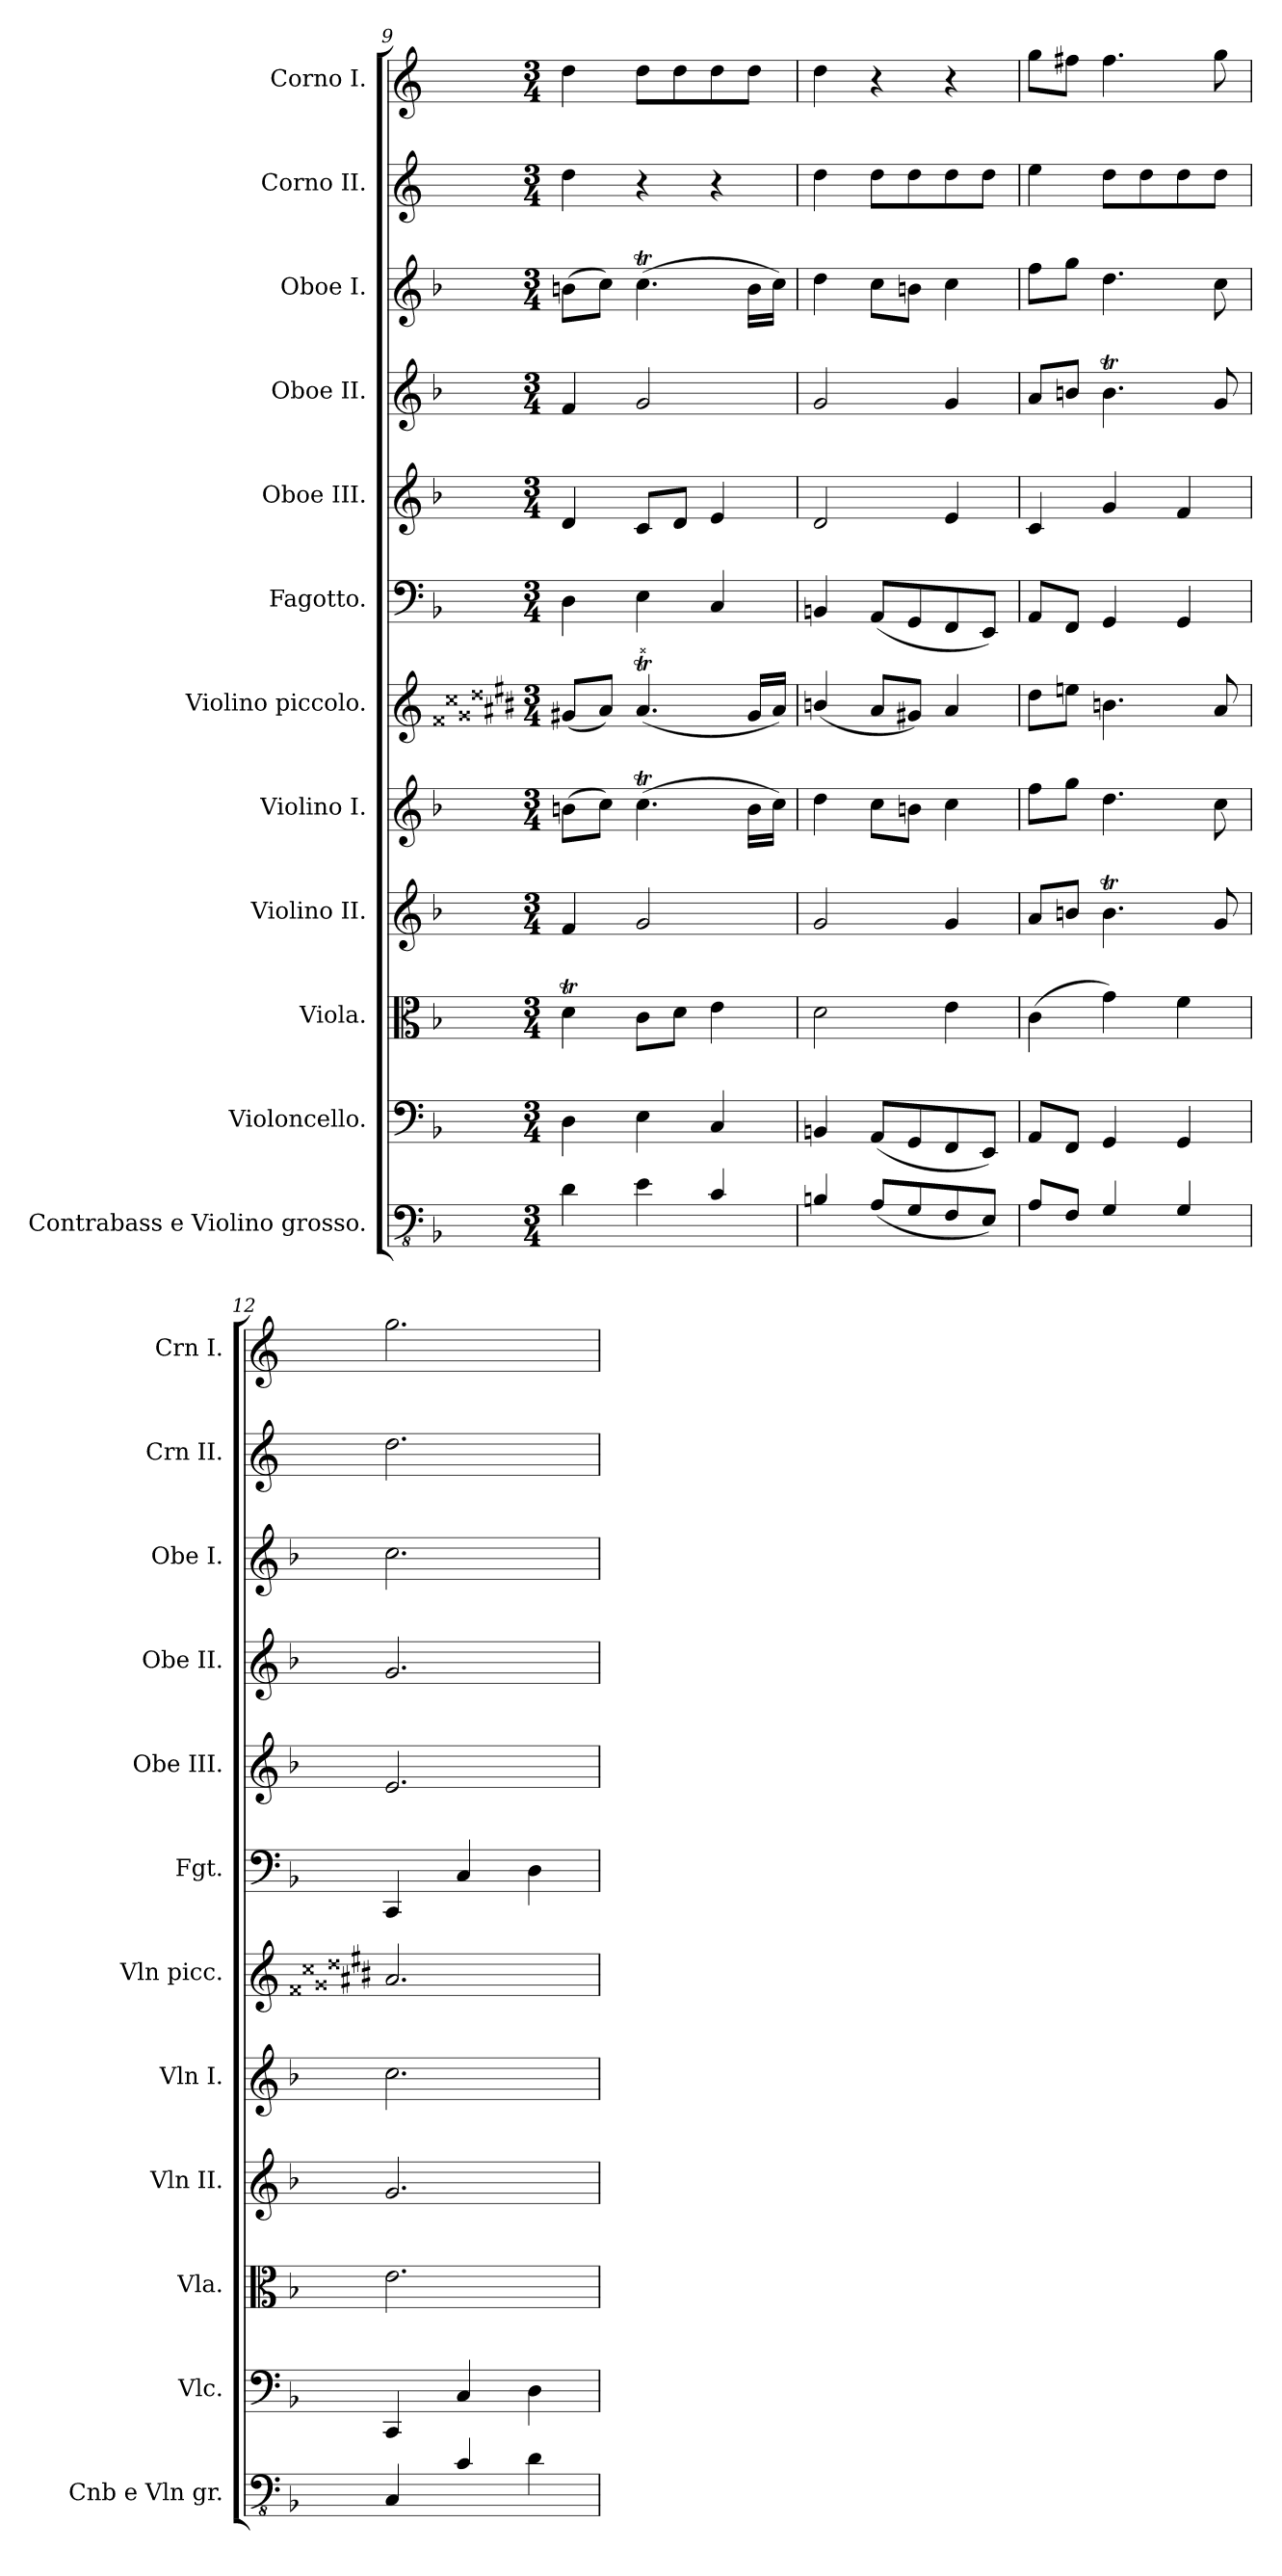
**kern	**kern	**kern	**kern	**kern	**kern	**kern	**kern	**kern	**kern	**kern	**kern
*part12	*part11	*part10	*part9	*part8	*part7	*part6	*part5	*part4	*part3	*part2	*part1
*staff12	*staff11	*staff10	*staff9	*staff8	*staff7	*staff6	*staff5	*staff4	*staff3	*staff2	*staff1
*I"Contrabass e Violino grosso.	*I"Violoncello.	*I"Viola.	*I"Violino II.	*I"Violino I.	*I"Violino piccolo.	*I"Fagotto.	*I"Oboe III.	*I"Oboe II.	*I"Oboe I.	*I"Corno II.	*I"Corno I.
*I'Cnb e Vln gr.	*I'Vlc.	*I'Vla.	*I'Vln II.	*I'Vln I.	*I'Vln picc.	*I'Fgt.	*I'Obe III.	*I'Obe II.	*I'Obe I.	*I'Crn II.	*I'Crn I.
*clefFv4	*clefF4	*clefC3	*clefG2	*clefG2	*clefG2	*clefF4	*clefG2	*clefG2	*clefG2	*clefG2	*clefG2
*ITrd7c12	*	*	*	*	*ITrd-1c-3	*	*	*	*	*ITrd4c7	*ITrd4c7
*k[b-]	*k[b-]	*k[b-]	*k[b-]	*k[b-]	*k[f##c##g##d##a#e#b#]	*k[b-]	*k[b-]	*k[b-]	*k[b-]	*k[b-]	*k[b-]
*M3/4	*M3/4	*M3/4	*M3/4	*M3/4	*M3/4	*M3/4	*M3/4	*M3/4	*M3/4	*M3/4	*M3/4
=9	=9	=9	=9	=9	=9	=9	=9	=9	=9	=9	=9
4DD\	4D\	4dT\	4f/	(>8bn\L	(<8a##X/L	4D\	4d/	4f/	(>8bn\L	4g\	4g\
.	.	.	.	8cc\J)	8b#/J)	.	.	.	8cc\J)	.	.
4EE\	4E\	8c\L	2g/	(>4.ccT\	(<4.b#T/	4E\	8c/L	2g/	(>4.ccT\	4r	8g\L
.	.	8d\J	.	.	.	.	8d/J	.	.	.	8g\
4CC/	4C/	4e\	.	.	.	4C/	4e/	.	.	4r	8g\
.	.	.	.	16b\LL	16a##/LL	.	.	.	16b\LL	.	8g\J
.	.	.	.	16cc\JJ)	16b#/JJ)	.	.	.	16cc\JJ)	.	.
=10	=10	=10	=10	=10	=10	=10	=10	=10	=10	=10	=10
4BBBn/	4BBn/	2d\	2g/	4dd\	(<4cc##/	4BBn/	2d/	2g/	4dd\	4g\	4g\
(<8AAA/L	(<8AA/L	.	.	8cc\L	8b#/L	(<8AA/L	.	.	8cc\L	8g\L	4r
8GGG/	8GG/	.	.	8bn\J	8a##X/J)	8GG/	.	.	8bn\J	8g\	.
8FFF/	8FF/	4e\	4g/	4cc\	4b#/	8FF/	4e/	4g/	4cc\	8g\	4r
8EEE/J)	8EE/J)	.	.	.	.	8EE/J)	.	.	.	8g\J	.
=11	=11	=11	=11	=11	=11	=11	=11	=11	=11	=11	=11
8AAA/L	8AA/L	(>4c\	8a/L	8ff\L	8ee#\L	8AA/L	4c/	8a/L	8ff\L	4a\	8cc\L
8FFF/J	8FF/J	.	8bn/J	8gg\J	8ff##\J	8FF/J	.	8bn/J	8gg\J	.	8bn\J
4GGG/	4GG/	4g\)	4.bt\	4.dd\	4.cc##\	4GG/	4g/	4.bt\	4.dd\	8g\L	4.b\
.	.	.	.	.	.	.	.	.	.	8g\	.
4GGG/	4GG/	4f\	.	.	.	4GG/	4f/	.	.	8g\	.
.	.	.	8g/	8cc\	8b#/	.	.	8g/	8cc\	8g\J	8cc\
=12	=12	=12	=12	=12	=12	=12	=12	=12	=12	=12	=12
4CCC/	4CC/	2.e\	2.g/	2.cc\	2.b#/	4CC/	2.e/	2.g/	2.cc\	2.g\	2.cc\
4CC/	4C/	.	.	.	.	4C/	.	.	.	.	.
4DD\	4D\	.	.	.	.	4D\	.	.	.	.	.
=	=	=	=	=	=	=	=	=	=	=	=
*-	*-	*-	*-	*-	*-	*-	*-	*-	*-	*-	*-
